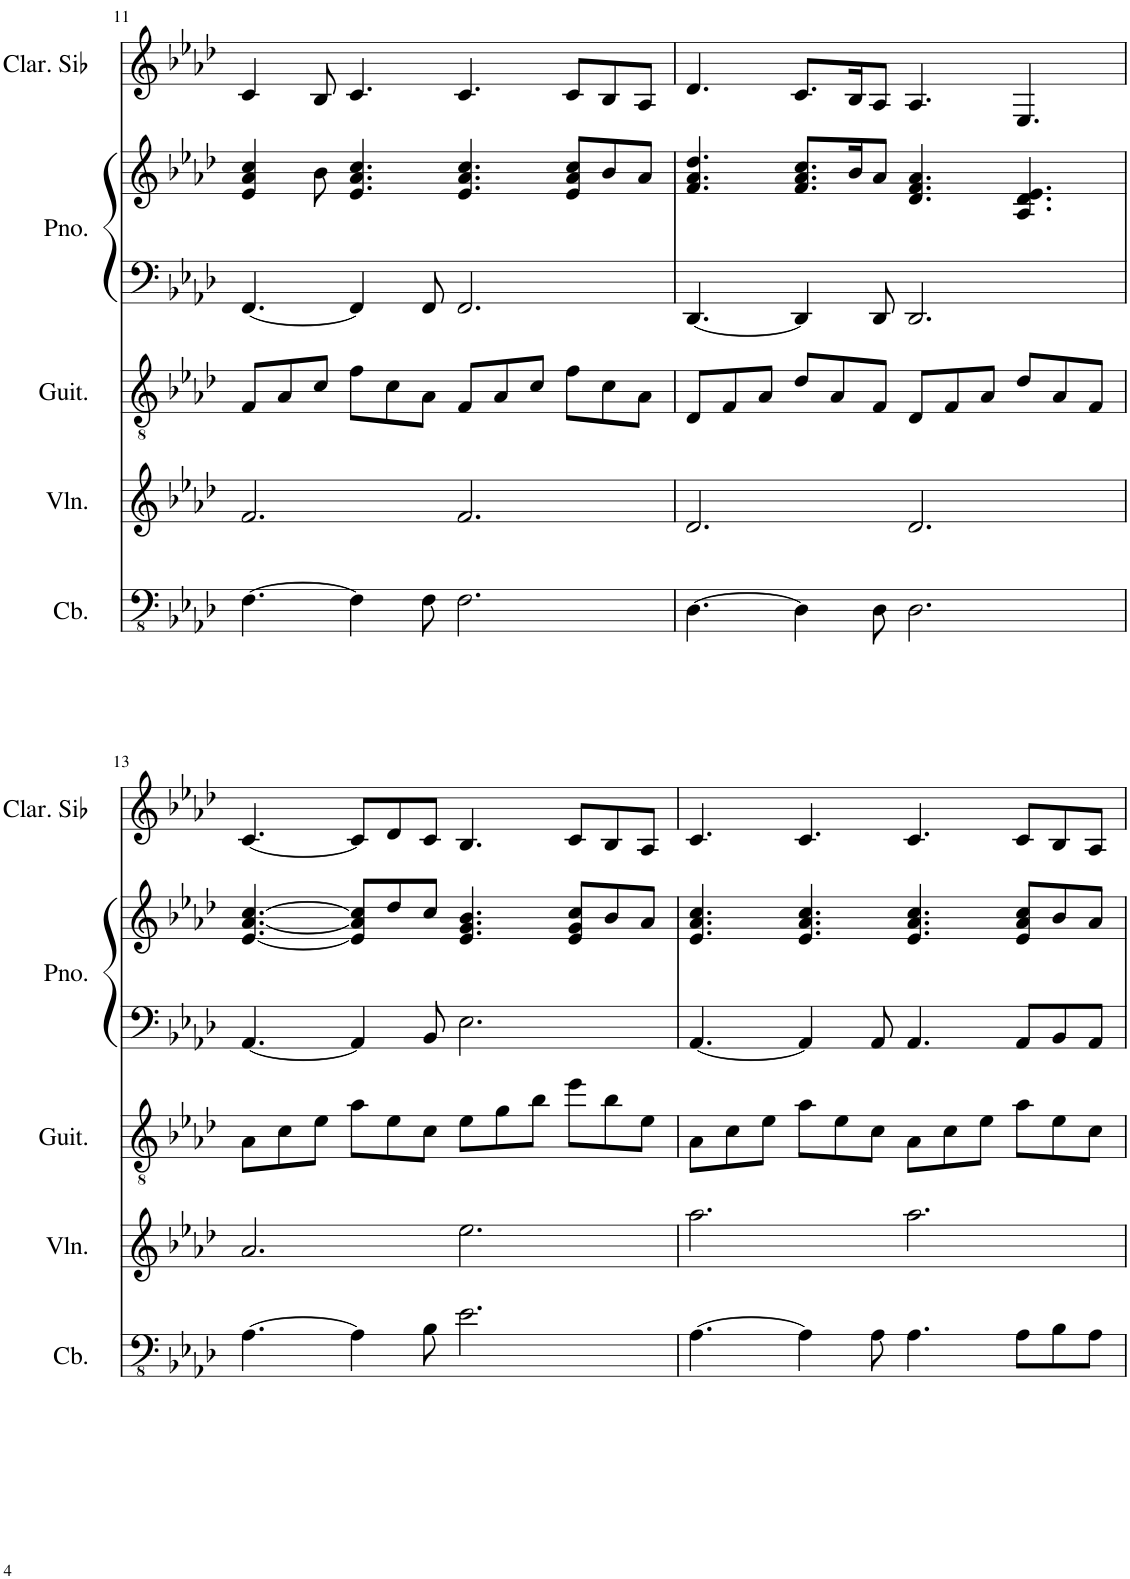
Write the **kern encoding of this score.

**kern	**kern	**kern	**kern	**kern	**kern
*part5	*part4	*part3	*part2	*part2	*part1
*staff6	*staff5	*staff4	*staff3	*staff2	*staff1
*I"Contrabass	*I"Violin	*I"Acoustic Guitar	*I"Piano	*	*I"Clarinette en Sib
*I'Cb.	*I'Vln.	*I'Guit.	*I'Pno.	*	*I'Clar. Sib
!!LO:PB:g=z
*clefFv4	*clefG2	*clefGv2	*clefF4	*clefG2	*clefG2
*ITrd7c12	*	*	*	*	*ITrd1c2
*k[b-e-a-d-]	*k[b-e-a-d-]	*k[b-e-a-d-]	*k[b-e-a-d-]	*k[b-e-a-d-]	*k[b-e-a-d-]
*M12/8	*M12/8	*M12/8	*M12/8	*M12/8	*M12/8
=11	=11	=11	=11	=11	=11
[4.FF\	2.f/	8F/L	[4.FF/	4e-/ 4a-/ 4cc/	4c/
.	.	8A-/	.	.	.
.	.	8c/J	.	8b-\	8B-/
4FF\]	.	8f\L	4FF/]	4.e-/ 4.a-/ 4.cc/	4.c/
.	.	8c\	.	.	.
8FF\	.	8A-\J	8FF/	.	.
2.FF\	2.f/	8F/L	2.FF/	4.e-/ 4.a-/ 4.cc/	4.c/
.	.	8A-/	.	.	.
.	.	8c/J	.	.	.
.	.	8f\L	.	8e-/ 8a-/ 8cc/L	8c/L
.	.	8c\	.	8b-/	8B-/
.	.	8A-\J	.	8a-/J	8A-/J
=12	=12	=12	=12	=12	=12
[4.DD-\	2.d-/	8D-/L	[4.DD-/	4.f/ 4.a-/ 4.dd-/	4.d-/
.	.	8F/	.	.	.
.	.	8A-/J	.	.	.
4DD-\]	.	8d-/L	4DD-/]	8.f/ 8.a-/ 8.cc/L	8.c/L
.	.	8A-/	.	.	.
.	.	.	.	16b-/K	16B-/K
8DD-\	.	8F/J	8DD-/	8a-/J	8A-/J
2.DD-\	2.d-/	8D-/L	2.DD-/	4.d-/ 4.f/ 4.a-/	4.A-/
.	.	8F/	.	.	.
.	.	8A-/J	.	.	.
.	.	8d-/L	.	4.A-/ 4.d-/ 4.e-/	4.E-/
.	.	8A-/	.	.	.
.	.	8F/J	.	.	.
!!LO:LB:g=z
=13	=13	=13	=13	=13	=13
[4.AA-\	2.a-/	8A-\L	[4.AA-/	[4.e-/ [4.a-/ [4.cc/	[4.c/
.	.	8c\	.	.	.
.	.	8e-\J	.	.	.
4AA-\]	.	8a-\L	4AA-/]	8e-/] 8a-/] 8cc/]L	8c/L]
.	.	8e-\	.	8dd-/	8d-/
8BB-\	.	8c\J	8BB-/	8cc/J	8c/J
2.E-\	2.ee-\	8e-\L	2.E-\	4.e-/ 4.g/ 4.b-/	4.B-/
.	.	8g\	.	.	.
.	.	8b-\J	.	.	.
.	.	8ee-\L	.	8e-/ 8g/ 8cc/L	8c/L
.	.	8b-\	.	8b-/	8B-/
.	.	8e-\J	.	8a-/J	8A-/J
=14	=14	=14	=14	=14	=14
[4.AA-\	2.aa-\	8A-\L	[4.AA-/	4.e-/ 4.a-/ 4.cc/	4.c/
.	.	8c\	.	.	.
.	.	8e-\J	.	.	.
4AA-\]	.	8a-\L	4AA-/]	4.e-/ 4.a-/ 4.cc/	4.c/
.	.	8e-\	.	.	.
8AA-\	.	8c\J	8AA-/	.	.
4.AA-\	2.aa-\	8A-\L	4.AA-/	4.e-/ 4.a-/ 4.cc/	4.c/
.	.	8c\	.	.	.
.	.	8e-\J	.	.	.
8AA-\L	.	8a-\L	8AA-/L	8e-/ 8a-/ 8cc/L	8c/L
8BB-\	.	8e-\	8BB-/	8b-/	8B-/
8AA-\J	.	8c\J	8AA-/J	8a-/J	8A-/J
=	=	=	=	=	=
*-	*-	*-	*-	*-	*-
